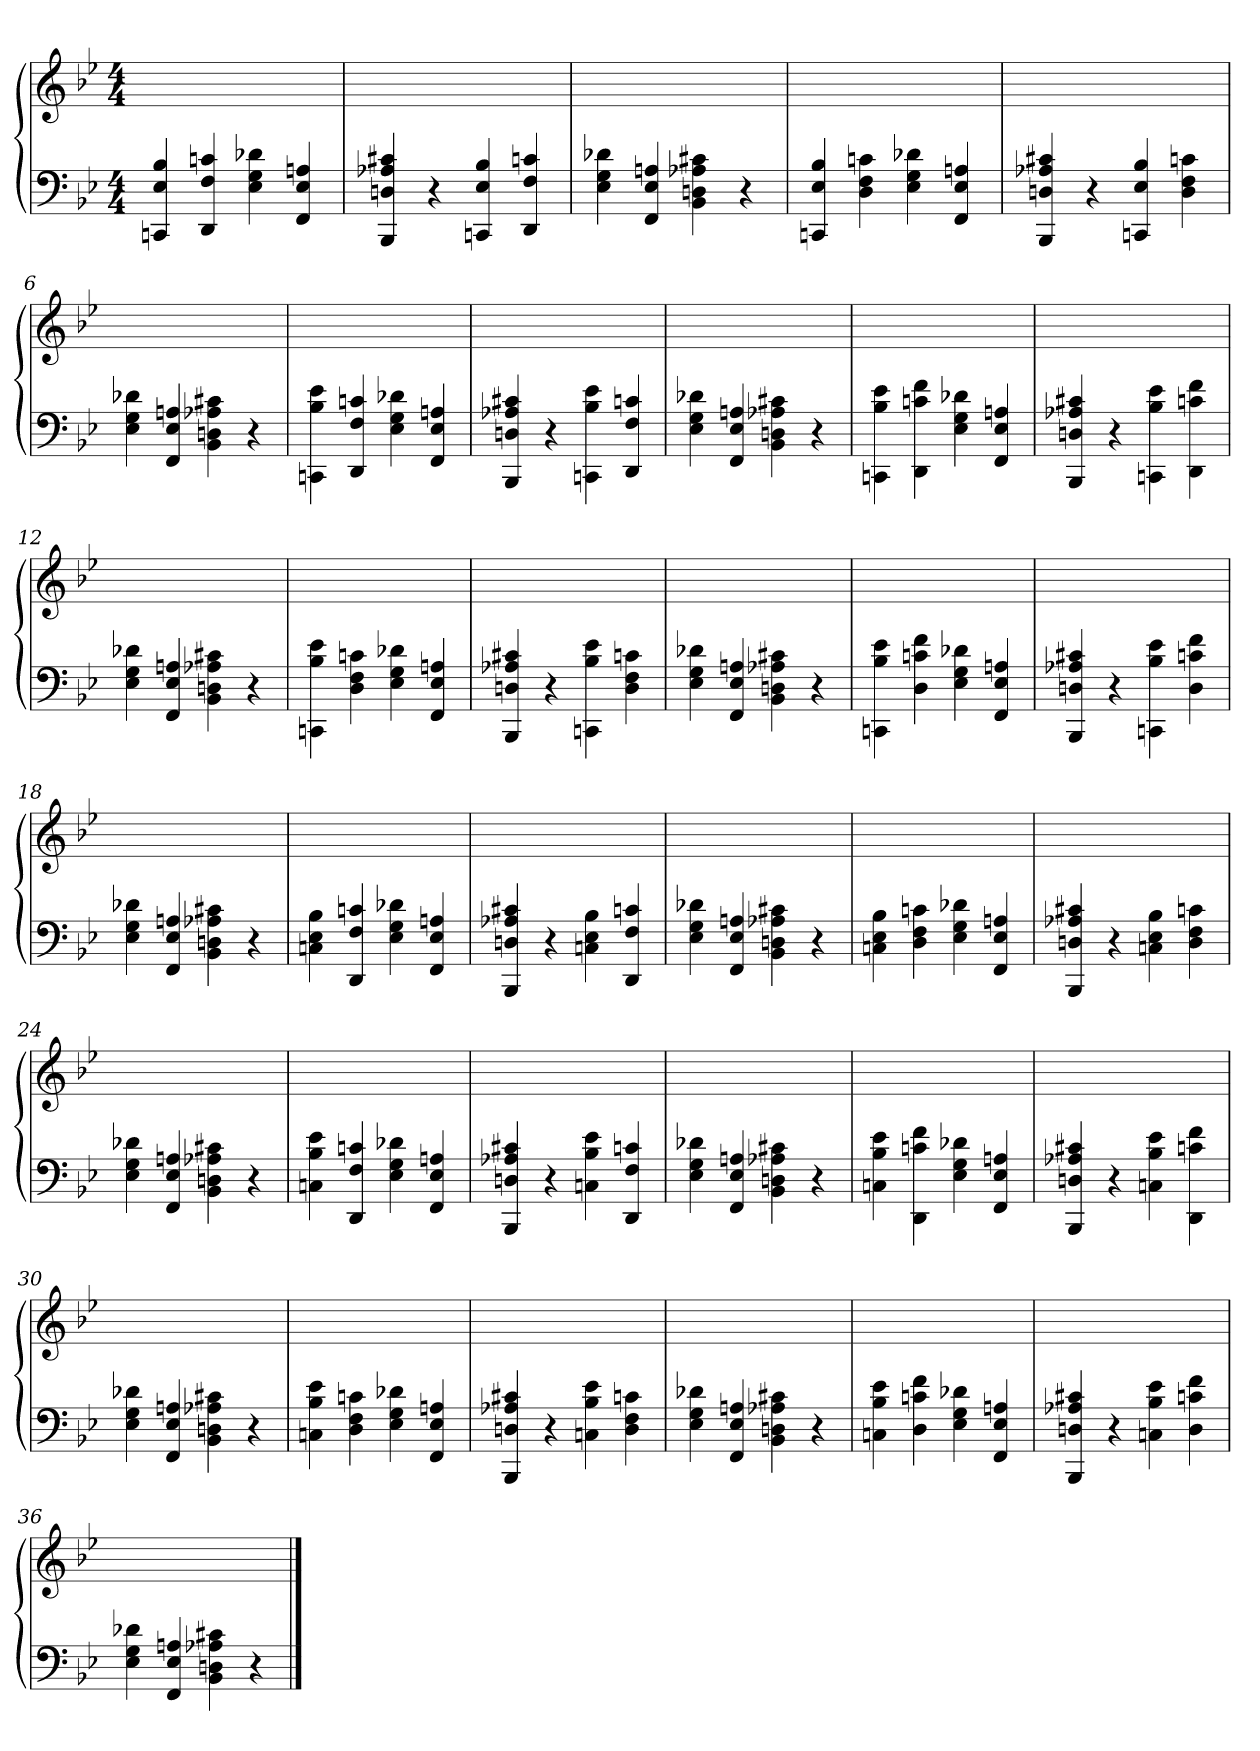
**kern	**kern
*part2	*part1
*staff2	*staff1
*clefF4	*clefG2
*k[b-e-]	*k[b-e-]
*B-:	*B-:
*M4/4	*M4/4
*MM60	*MM60
=1	=1
4CCn 4E- 4B-	1ryy
4DD 4F 4cn	.
4E- 4G 4d-X	.
4FF 4E- 4An	.
=2	=2
4BBB- 4Dn 4A-X 4c#X	1ryy
4r	.
4CCn 4E- 4B-	.
4DD 4F 4cn	.
=3	=3
4E- 4G 4d-X	1ryy
4FF 4E- 4An	.
4BB- 4Dn 4A-X 4c#X	.
4r	.
=4	=4
4CCn 4E- 4B-	1ryy
4D 4F 4cn	.
4E- 4G 4d-X	.
4FF 4E- 4An	.
=5	=5
4BBB- 4Dn 4A-X 4c#X	1ryy
4r	.
4CCn 4E- 4B-	.
4D 4F 4cn	.
=6	=6
4E- 4G 4d-X	1ryy
4FF 4E- 4An	.
4BB- 4Dn 4A-X 4c#X	.
4r	.
=7	=7
4CCn 4B- 4e-	1ryy
4DD 4F 4cn	.
4E- 4G 4d-X	.
4FF 4E- 4An	.
=8	=8
4BBB- 4Dn 4A-X 4c#X	1ryy
4r	.
4CCn 4B- 4e-	.
4DD 4F 4cn	.
=9	=9
4E- 4G 4d-X	1ryy
4FF 4E- 4An	.
4BB- 4Dn 4A-X 4c#X	.
4r	.
=10	=10
4CCn 4B- 4e-	1ryy
4DD 4cn 4f	.
4E- 4G 4d-X	.
4FF 4E- 4An	.
=11	=11
4BBB- 4Dn 4A-X 4c#X	1ryy
4r	.
4CCn 4B- 4e-	.
4DD 4cn 4f	.
=12	=12
4E- 4G 4d-X	1ryy
4FF 4E- 4An	.
4BB- 4Dn 4A-X 4c#X	.
4r	.
=13	=13
4CCn 4B- 4e-	1ryy
4D 4F 4cn	.
4E- 4G 4d-X	.
4FF 4E- 4An	.
=14	=14
4BBB- 4Dn 4A-X 4c#X	1ryy
4r	.
4CCn 4B- 4e-	.
4D 4F 4cn	.
=15	=15
4E- 4G 4d-X	1ryy
4FF 4E- 4An	.
4BB- 4Dn 4A-X 4c#X	.
4r	.
=16	=16
4CCn 4B- 4e-	1ryy
4D 4cn 4f	.
4E- 4G 4d-X	.
4FF 4E- 4An	.
=17	=17
4BBB- 4Dn 4A-X 4c#X	1ryy
4r	.
4CCn 4B- 4e-	.
4D 4cn 4f	.
=18	=18
4E- 4G 4d-X	1ryy
4FF 4E- 4An	.
4BB- 4Dn 4A-X 4c#X	.
4r	.
=19	=19
4Cn 4E- 4B-	1ryy
4DD 4F 4cn	.
4E- 4G 4d-X	.
4FF 4E- 4An	.
=20	=20
4BBB- 4Dn 4A-X 4c#X	1ryy
4r	.
4Cn 4E- 4B-	.
4DD 4F 4cn	.
=21	=21
4E- 4G 4d-X	1ryy
4FF 4E- 4An	.
4BB- 4Dn 4A-X 4c#X	.
4r	.
=22	=22
4Cn 4E- 4B-	1ryy
4D 4F 4cn	.
4E- 4G 4d-X	.
4FF 4E- 4An	.
=23	=23
4BBB- 4Dn 4A-X 4c#X	1ryy
4r	.
4Cn 4E- 4B-	.
4D 4F 4cn	.
=24	=24
4E- 4G 4d-X	1ryy
4FF 4E- 4An	.
4BB- 4Dn 4A-X 4c#X	.
4r	.
=25	=25
4Cn 4B- 4e-	1ryy
4DD 4F 4cn	.
4E- 4G 4d-X	.
4FF 4E- 4An	.
=26	=26
4BBB- 4Dn 4A-X 4c#X	1ryy
4r	.
4Cn 4B- 4e-	.
4DD 4F 4cn	.
=27	=27
4E- 4G 4d-X	1ryy
4FF 4E- 4An	.
4BB- 4Dn 4A-X 4c#X	.
4r	.
=28	=28
4Cn 4B- 4e-	1ryy
4DD 4cn 4f	.
4E- 4G 4d-X	.
4FF 4E- 4An	.
=29	=29
4BBB- 4Dn 4A-X 4c#X	1ryy
4r	.
4Cn 4B- 4e-	.
4DD 4cn 4f	.
=30	=30
4E- 4G 4d-X	1ryy
4FF 4E- 4An	.
4BB- 4Dn 4A-X 4c#X	.
4r	.
=31	=31
4Cn 4B- 4e-	1ryy
4D 4F 4cn	.
4E- 4G 4d-X	.
4FF 4E- 4An	.
=32	=32
4BBB- 4Dn 4A-X 4c#X	1ryy
4r	.
4Cn 4B- 4e-	.
4D 4F 4cn	.
=33	=33
4E- 4G 4d-X	1ryy
4FF 4E- 4An	.
4BB- 4Dn 4A-X 4c#X	.
4r	.
=34	=34
4Cn 4B- 4e-	1ryy
4D 4cn 4f	.
4E- 4G 4d-X	.
4FF 4E- 4An	.
=35	=35
4BBB- 4Dn 4A-X 4c#X	1ryy
4r	.
4Cn 4B- 4e-	.
4D 4cn 4f	.
=36	=36
4E- 4G 4d-X	1ryy
4FF 4E- 4An	.
4BB- 4Dn 4A-X 4c#X	.
4r	.
==	==
*-	*-
